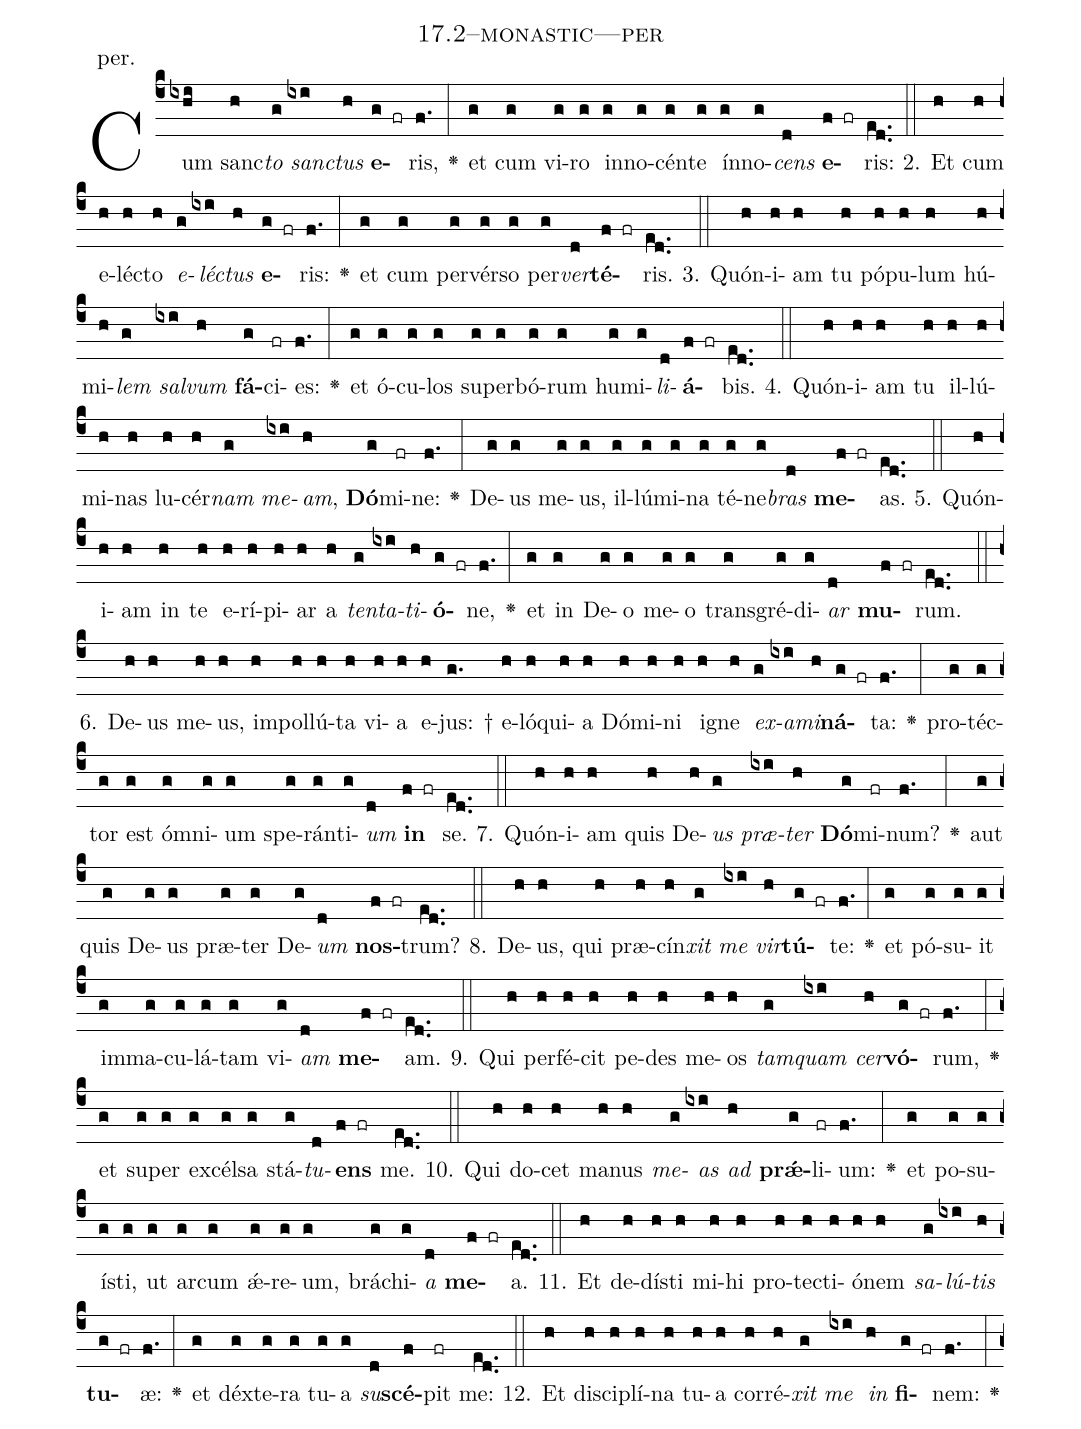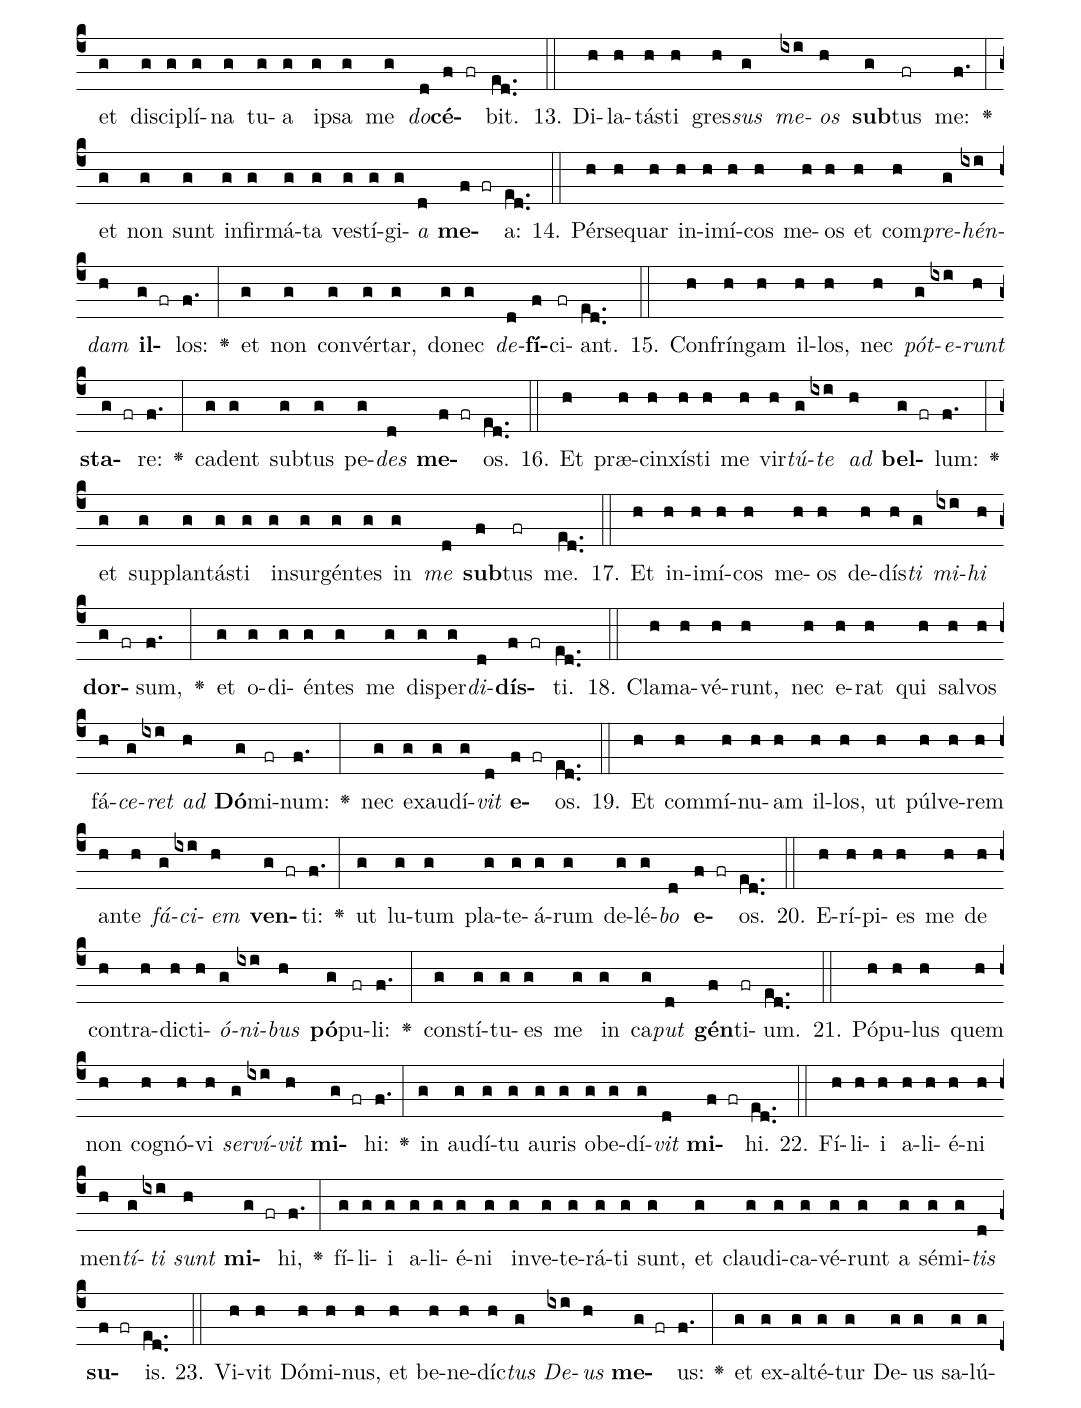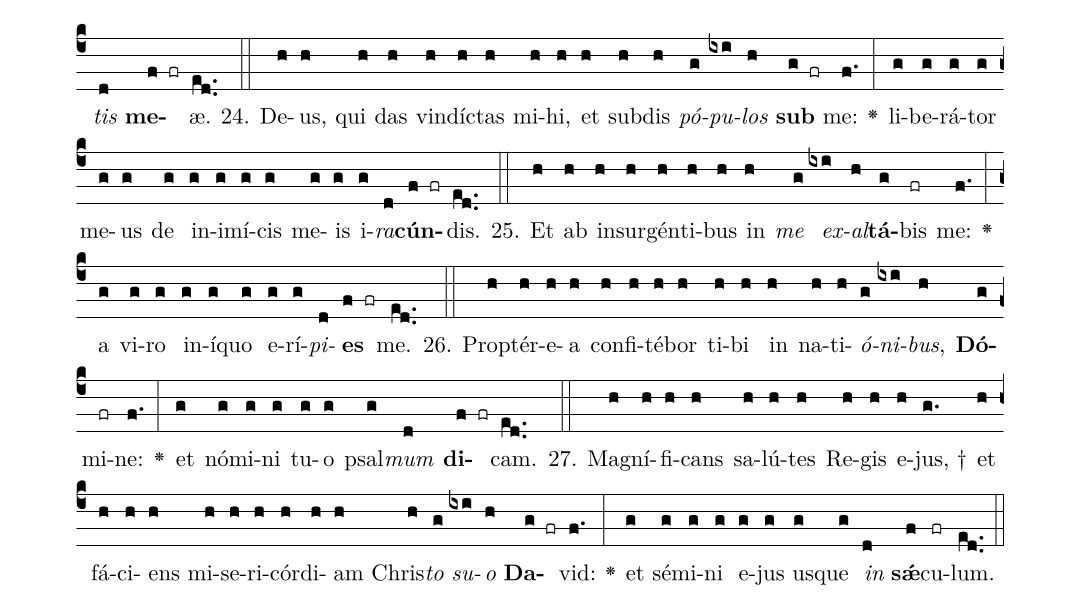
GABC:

name: 17.2--monastic---per;
annotation: per.;
%%
(c4)Cum(ixhi) sanc(h)<i>to</i>(g) <i>sanc</i>(ixi)<i>tus</i>(h) <b>e</b>(g fr)ris,(f.) <v>\greheightstar</v>(:) et(g) cum(g) vi(g)ro(g) in(g)no(g)cén(g)te(g) ín(g)no(g)<i>cens</i>(d) <b>e</b>(f fr)ris:(ed..) (::)
2. Et(h) cum(h) e(h)léc(h)to(h) <i>e</i>(g)<i>léc</i>(ixi)<i>tus</i>(h) <b>e</b>(g fr)ris:(f.) <v>\greheightstar</v>(:) et(g) cum(g) per(g)vér(g)so(g) per(g)<i>ver</i>(d)<b>té</b>(f fr)ris.(ed..) (::)
3. Quón(h)i(h)am(h) tu(h) pó(h)pu(h)lum(h) hú(h)mi(h)<i>lem</i>(g) <i>sal</i>(ixi)<i>vum</i>(h) <b>fá</b>(g)ci(fr)es:(f.) <v>\greheightstar</v>(:) et(g) ó(g)cu(g)los(g) su(g)per(g)bó(g)rum(g) hu(g)mi(g)<i>li</i>(d)<b>á</b>(f fr)bis.(ed..) (::)
4. Quón(h)i(h)am(h) tu(h) il(h)lú(h)mi(h)nas(h) lu(h)cér(h)<i>nam</i>(g) <i>me</i>(ixi)<i>am</i>,(h) <b>Dó</b>(g)mi(fr)ne:(f.) <v>\greheightstar</v>(:) De(g)us(g) me(g)us,(g) il(g)lú(g)mi(g)na(g) té(g)ne(g)<i>bras</i>(d) <b>me</b>(f fr)as.(ed..) (::)
5. Quón(h)i(h)am(h) in(h) te(h) e(h)rí(h)pi(h)ar(h) a(h) <i>ten</i>(g)<i>ta</i>(ixi)<i>ti</i>(h)<b>ó</b>(g fr)ne,(f.) <v>\greheightstar</v>(:) et(g) in(g) De(g)o(g) me(g)o(g) trans(g)gré(g)di(g)<i>ar</i>(d) <b>mu</b>(f fr)rum.(ed..) (::)
6. De(h)us(h) me(h)us,(h) im(h)pol(h)lú(h)ta(h) vi(h)a(h) e(h)jus: †(g.) e(h)ló(h)qui(h)a(h) Dó(h)mi(h)ni(h) i(h)gne(h) <i>ex</i>(g)<i>a</i>(ixi)<i>mi</i>(h)<b>ná</b>(g fr)ta:(f.) <v>\greheightstar</v>(:) pro(g)téc(g)tor(g) est(g) óm(g)ni(g)um(g) spe(g)rán(g)ti(g)<i>um</i>(d) <b>in</b>(f fr) se.(ed..) (::)
7. Quón(h)i(h)am(h) quis(h) De(h)<i>us</i>(g) <i>præ</i>(ixi)<i>ter</i>(h) <b>Dó</b>(g)mi(fr)num?(f.) <v>\greheightstar</v>(:) aut(g) quis(g) De(g)us(g) præ(g)ter(g) De(g)<i>um</i>(d) <b>nos</b>(f fr)trum?(ed..) (::)
8. De(h)us,(h) qui(h) præ(h)cín(h)<i>xit</i>(g) <i>me</i>(ixi) <i>vir</i>(h)<b>tú</b>(g fr)te:(f.) <v>\greheightstar</v>(:) et(g) pó(g)su(g)it(g) im(g)ma(g)cu(g)lá(g)tam(g) vi(g)<i>am</i>(d) <b>me</b>(f fr)am.(ed..) (::)
9. Qui(h) per(h)fé(h)cit(h) pe(h)des(h) me(h)os(h) <i>tam</i>(g)<i>quam</i>(ixi) <i>cer</i>(h)<b>vó</b>(g fr)rum,(f.) <v>\greheightstar</v>(:) et(g) su(g)per(g) ex(g)cél(g)sa(g) stá(g)<i>tu</i>(d)<b>ens</b>(f fr) me.(ed..) (::)
10. Qui(h) do(h)cet(h) ma(h)nus(h) <i>me</i>(g)<i>as</i>(ixi) <i>ad</i>(h) <b>prǽ</b>(g)li(fr)um:(f.) <v>\greheightstar</v>(:) et(g) po(g)su(g)ís(g)ti,(g) ut(g) ar(g)cum(g) ǽ(g)re(g)um,(g) brá(g)chi(g)<i>a</i>(d) <b>me</b>(f fr)a.(ed..) (::)
11. Et(h) de(h)dís(h)ti(h) mi(h)hi(h) pro(h)tec(h)ti(h)ó(h)nem(h) <i>sa</i>(g)<i>lú</i>(ixi)<i>tis</i>(h) <b>tu</b>(g fr)æ:(f.) <v>\greheightstar</v>(:) et(g) déx(g)te(g)ra(g) tu(g)a(g) <i>su</i>(d)<b>scé</b>(f)pit(fr) me:(ed..) (::)
12. Et(h) di(h)sci(h)plí(h)na(h) tu(h)a(h) cor(h)ré(h)<i>xit</i>(g) <i>me</i>(ixi) <i>in</i>(h) <b>fi</b>(g fr)nem:(f.) <v>\greheightstar</v>(:) et(g) di(g)sci(g)plí(g)na(g) tu(g)a(g) ip(g)sa(g) me(g) <i>do</i>(d)<b>cé</b>(f fr)bit.(ed..) (::)
13. Di(h)la(h)tás(h)ti(h) gres(h)<i>sus</i>(g) <i>me</i>(ixi)<i>os</i>(h) <b>sub</b>(g)tus(fr) me:(f.) <v>\greheightstar</v>(:) et(g) non(g) sunt(g) in(g)fir(g)má(g)ta(g) ves(g)tí(g)gi(g)<i>a</i>(d) <b>me</b>(f fr)a:(ed..) (::)
14. Pér(h)se(h)quar(h) in(h)i(h)mí(h)cos(h) me(h)os(h) et(h) com(h)<i>pre</i>(g)<i>hén</i>(ixi)<i>dam</i>(h) <b>il</b>(g fr)los:(f.) <v>\greheightstar</v>(:) et(g) non(g) con(g)vér(g)tar,(g) do(g)nec(g) <i>de</i>(d)<b>fí</b>(f)ci(fr)ant.(ed..) (::)
15. Con(h)frín(h)gam(h) il(h)los,(h) nec(h) <i>pót</i>(g)<i>e</i>(ixi)<i>runt</i>(h) <b>sta</b>(g fr)re:(f.) <v>\greheightstar</v>(:) ca(g)dent(g) sub(g)tus(g) pe(g)<i>des</i>(d) <b>me</b>(f fr)os.(ed..) (::)
16. Et(h) præ(h)cin(h)xís(h)ti(h) me(h) vir(h)<i>tú</i>(g)<i>te</i>(ixi) <i>ad</i>(h) <b>bel</b>(g fr)lum:(f.) <v>\greheightstar</v>(:) et(g) sup(g)plan(g)tás(g)ti(g) in(g)sur(g)gén(g)tes(g) in(g) <i>me</i>(d) <b>sub</b>(f)tus(fr) me.(ed..) (::)
17. Et(h) in(h)i(h)mí(h)cos(h) me(h)os(h) de(h)dís(h)<i>ti</i>(g) <i>mi</i>(ixi)<i>hi</i>(h) <b>dor</b>(g fr)sum,(f.) <v>\greheightstar</v>(:) et(g) o(g)di(g)én(g)tes(g) me(g) dis(g)per(g)<i>di</i>(d)<b>dís</b>(f fr)ti.(ed..) (::)
18. Cla(h)ma(h)vé(h)runt,(h) nec(h) e(h)rat(h) qui(h) sal(h)vos(h) fá(h)<i>ce</i>(g)<i>ret</i>(ixi) <i>ad</i>(h) <b>Dó</b>(g)mi(fr)num:(f.) <v>\greheightstar</v>(:) nec(g) ex(g)au(g)dí(g)<i>vit</i>(d) <b>e</b>(f fr)os.(ed..) (::)
19. Et(h) com(h)mí(h)nu(h)am(h) il(h)los,(h) ut(h) púl(h)ve(h)rem(h) an(h)te(h) <i>fá</i>(g)<i>ci</i>(ixi)<i>em</i>(h) <b>ven</b>(g fr)ti:(f.) <v>\greheightstar</v>(:) ut(g) lu(g)tum(g) pla(g)te(g)á(g)rum(g) de(g)lé(g)<i>bo</i>(d) <b>e</b>(f fr)os.(ed..) (::)
20. E(h)rí(h)pi(h)es(h) me(h) de(h) con(h)tra(h)dic(h)ti(h)<i>ó</i>(g)<i>ni</i>(ixi)<i>bus</i>(h) <b>pó</b>(g)pu(fr)li:(f.) <v>\greheightstar</v>(:) con(g)stí(g)tu(g)es(g) me(g) in(g) ca(g)<i>put</i>(d) <b>gén</b>(f)ti(fr)um.(ed..) (::)
21. Pó(h)pu(h)lus(h) quem(h) non(h) co(h)gnó(h)vi(h) <i>ser</i>(g)<i>ví</i>(ixi)<i>vit</i>(h) <b>mi</b>(g fr)hi:(f.) <v>\greheightstar</v>(:) in(g) au(g)dí(g)tu(g) au(g)ris(g) ob(g)e(g)dí(g)<i>vit</i>(d) <b>mi</b>(f fr)hi.(ed..) (::)
22. Fí(h)li(h)i(h) a(h)li(h)é(h)ni(h) men(h)<i>tí</i>(g)<i>ti</i>(ixi) <i>sunt</i>(h) <b>mi</b>(g fr)hi,(f.) <v>\greheightstar</v>(:) fí(g)li(g)i(g) a(g)li(g)é(g)ni(g) in(g)ve(g)te(g)rá(g)ti(g) sunt,(g) et(g) clau(g)di(g)ca(g)vé(g)runt(g) a(g) sé(g)mi(g)<i>tis</i>(d) <b>su</b>(f fr)is.(ed..) (::)
23. Vi(h)vit(h) Dó(h)mi(h)nus,(h) et(h) be(h)ne(h)díc(h)<i>tus</i>(g) <i>De</i>(ixi)<i>us</i>(h) <b>me</b>(g fr)us:(f.) <v>\greheightstar</v>(:) et(g) ex(g)al(g)té(g)tur(g) De(g)us(g) sa(g)lú(g)<i>tis</i>(d) <b>me</b>(f fr)æ.(ed..) (::)
24. De(h)us,(h) qui(h) das(h) vin(h)díc(h)tas(h) mi(h)hi,(h) et(h) sub(h)dis(h) <i>pó</i>(g)<i>pu</i>(ixi)<i>los</i>(h) <b>sub</b>(g fr) me:(f.) <v>\greheightstar</v>(:) li(g)be(g)rá(g)tor(g) me(g)us(g) de(g) in(g)i(g)mí(g)cis(g) me(g)is(g) i(g)<i>ra</i>(d)<b>cún</b>(f fr)dis.(ed..) (::)
25. Et(h) ab(h) in(h)sur(h)gén(h)ti(h)bus(h) in(h) <i>me</i>(g) <i>ex</i>(ixi)<i>al</i>(h)<b>tá</b>(g)bis(fr) me:(f.) <v>\greheightstar</v>(:) a(g) vi(g)ro(g) in(g)í(g)quo(g) e(g)rí(g)<i>pi</i>(d)<b>es</b>(f fr) me.(ed..) (::)
26. Prop(h)tér(h)e(h)a(h) con(h)fi(h)té(h)bor(h) ti(h)bi(h) in(h) na(h)ti(h)<i>ó</i>(g)<i>ni</i>(ixi)<i>bus</i>,(h) <b>Dó</b>(g)mi(fr)ne:(f.) <v>\greheightstar</v>(:) et(g) nó(g)mi(g)ni(g) tu(g)o(g) psal(g)<i>mum</i>(d) <b>di</b>(f fr)cam.(ed..) (::)
27. Ma(h)gní(h)fi(h)cans(h) sa(h)lú(h)tes(h) Re(h)gis(h) e(h)jus, †(g.) et(h) fá(h)ci(h)ens(h) mi(h)se(h)ri(h)cór(h)di(h)am(h) Chris(h)<i>to</i>(g) <i>su</i>(ixi)<i>o</i>(h) <b>Da</b>(g fr)vid:(f.) <v>\greheightstar</v>(:) et(g) sé(g)mi(g)ni(g) e(g)jus(g) us(g)que(g) <i>in</i>(d) <b>sǽ</b>(f)cu(fr)lum.(ed..) (::)
